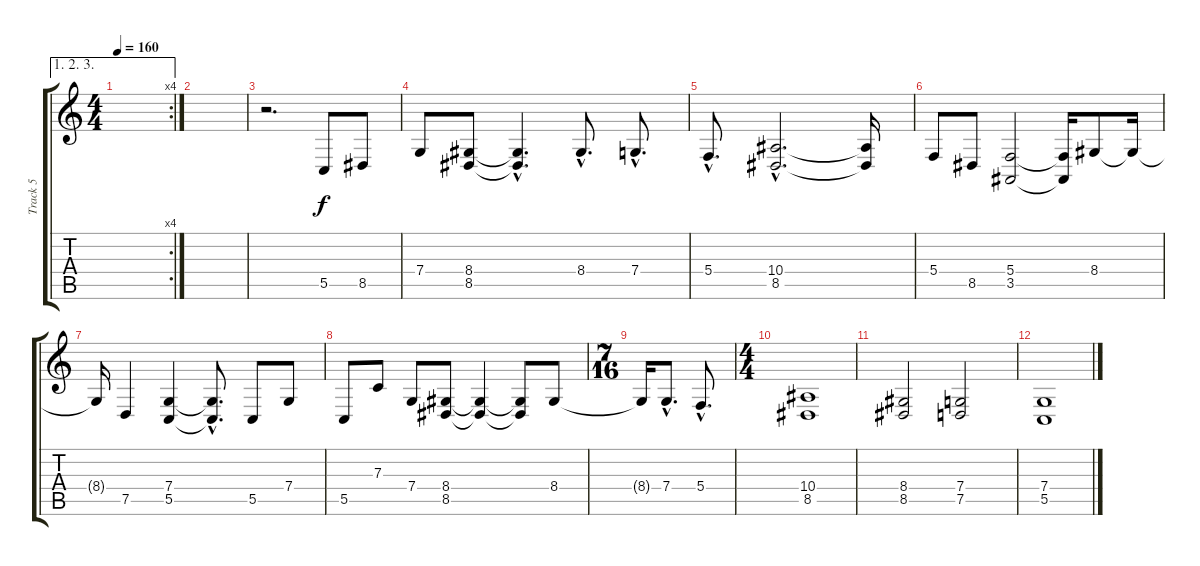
\track ("Track 5" "Track 5") {instrument brightacousticpiano}
\staff {score tabs}
\tuning (D4 A3 F3 C3 G2 C2) {hide}
\ae (1 2 3)
\rc 4
\ts (4 4)
\tempo 160
\clef g2
\ks c
|
|
r.2{d} 5.5.8 8.5.8 |
7.4.8 (8.4 8.5).8 (8.4{hac t} 8.5{hac t}).4{d} 8.4{hac}.8{d} 7.4{hac}.8{d} |
5.4{hac}.8{d} (10.4{hac} 8.5{hac}).2{d} (10.4{t} 8.5{t}).16 |
5.4.8 8.5.8 (5.4 3.5).2 (5.4{t} 3.5{t}).16 8.4.8 8.4{t}.16 |
8.4{t}.16 7.5.4 (7.4 5.5).4 (7.4{hac t} 5.5{hac t}).8{d} 5.5.8 7.4.8 |
5.5.8 7.3.8 7.4.8 (8.4 8.5).8 (8.4{t} 8.5{t}).4 (8.4{t} 8.5{t}).8 8.4.8 |
\ts (7 16)
8.4{t}.16 7.4{hac}.8{d} 5.4{hac}.8{d} |
\ts (4 4)
(10.4 8.5).1 |
(8.4 8.5).2 (7.4 7.5).2 |
(7.4 5.5).1
